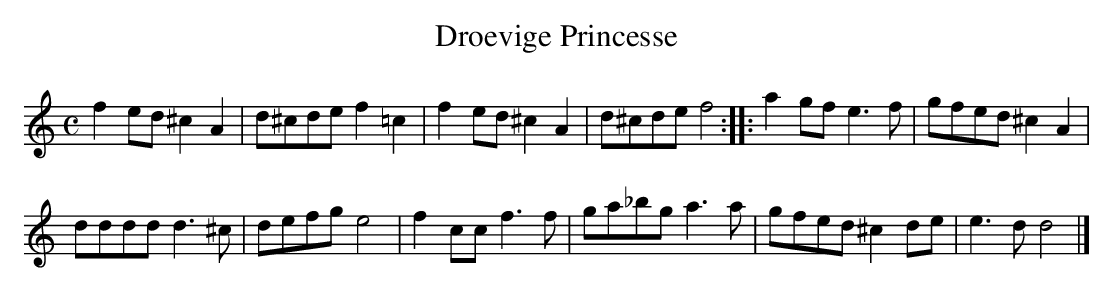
X:1
T:Droevige Princesse
M:C
K:Ddor
f2ed^c2A2|d^cdef2=c2|f2ed^c2A2|d^cdef4:||:a2gfe3f|gfed^c2A2|
ddddd3^c|defge4|f2ccf3f|ga_bga3a|gfed^c2de|e3dd4|]
